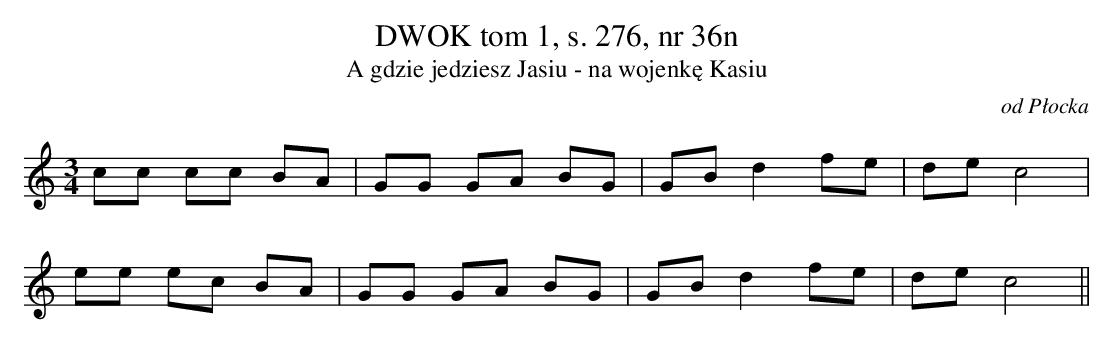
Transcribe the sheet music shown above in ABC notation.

X:1
T: DWOK tom 1, s. 276, nr 36n
T: A gdzie jedziesz Jasiu - na wojenkę Kasiu
O: od Płocka
M: 3/4
L: 1/8
K: C
cc cc BA | GG GA BG | GB d2fe | dec4 |
ee ec BA | GG GA BG | GBd2fe | dec4||
